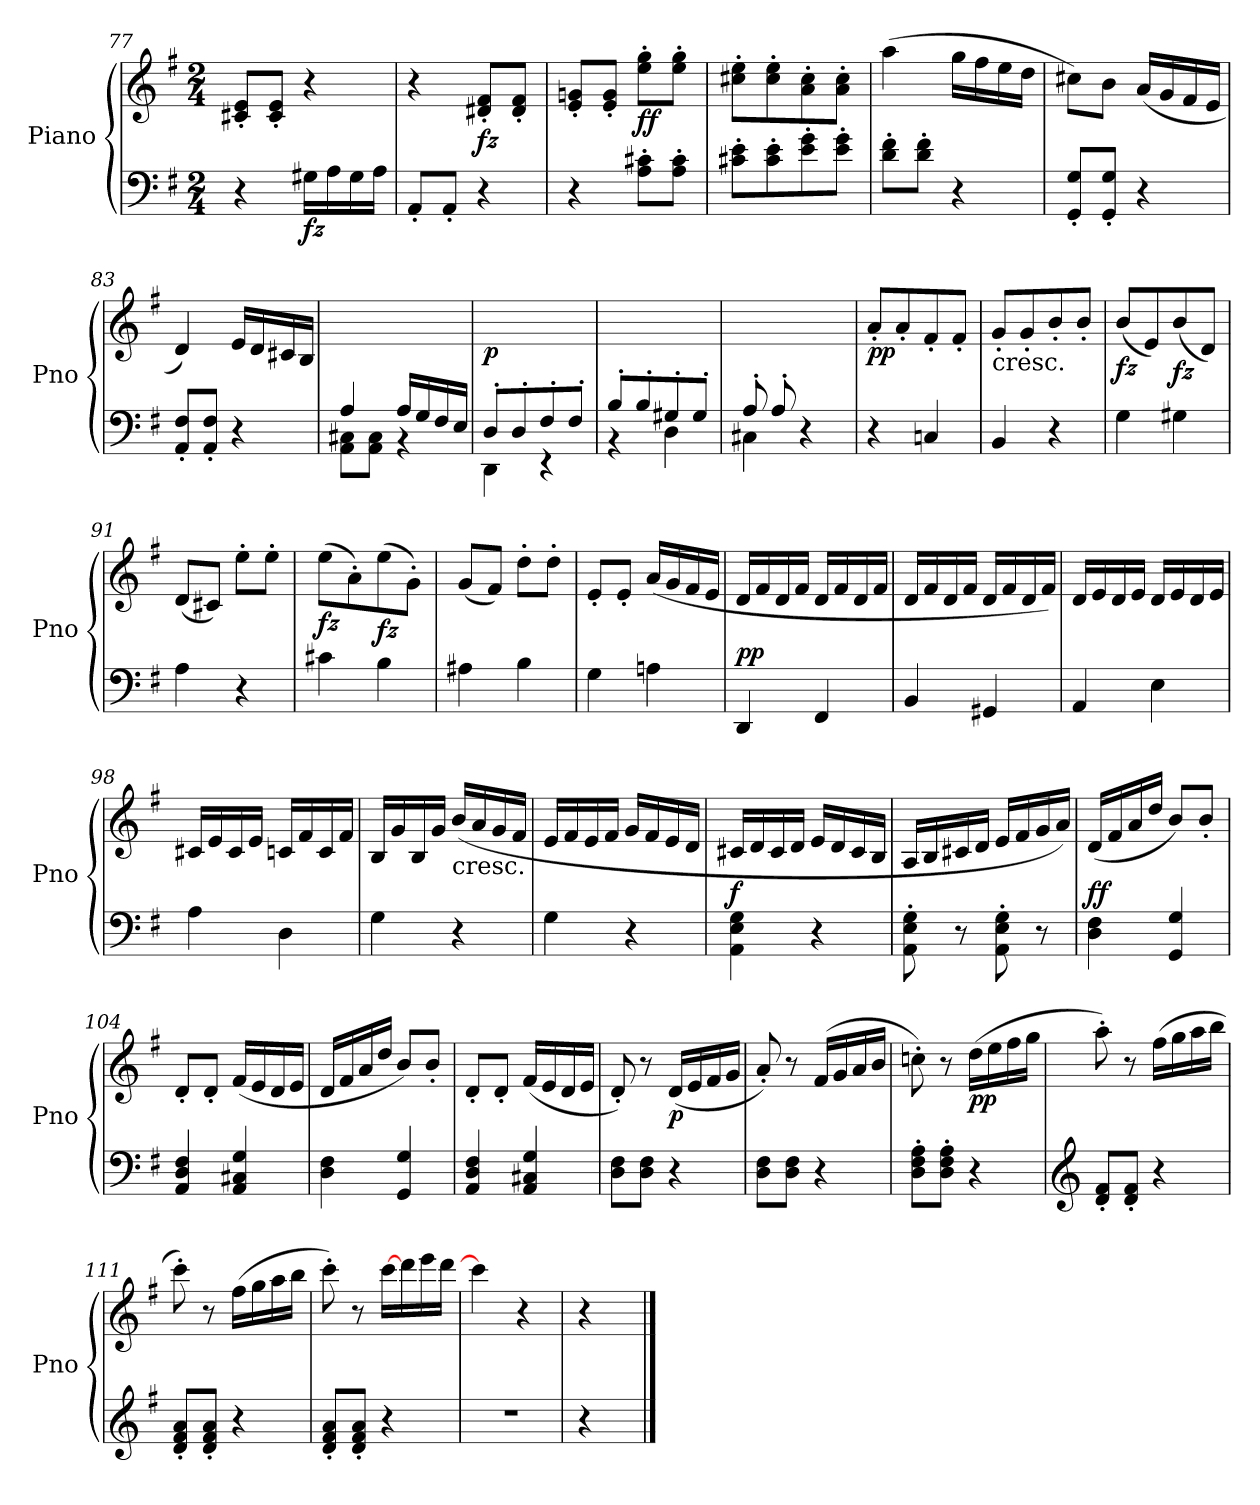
**kern	**kern	**dynam
*part1	*part1	*part1
*staff2	*staff1	*staff1/2
*I"Piano	*	*
*I'Pno	*	*
*clefF4	*clefG2	*
*k[f#]	*k[f#]	*
*M2/4	*M2/4	*
=77	=77	=77
4r	8c#X/' 8e/'L	.
.	8c#/' 8e/'J	.
!	!	!LO:DY:b=2
16G#X\LL	4r	fz
16A\	.	.
16G#\	.	.
16A\JJ	.	.
=78	=78	=78
8AA'/L	4r	.
8AA'/J	.	.
!	!	!LO:DY:b
4r	8d#X/' 8f#/'L	fz
.	8d#/' 8f#/'J	.
!!LO:LB:g=z
=79	=79	=79
4r	8e/' 8gn/'L	.
.	8e/' 8g/'J	.
!	!	!LO:DY:b
8A\<' 8c#X\<'L	8ee\' 8gg\'L	ff
8A\' 8c#\'J	8ee\' 8gg\'J	.
=80	=80	=80
8c#X\<' 8e\<'L	8cc#X\' 8ee\'L	.
8c#\' 8e\'	8cc#\' 8ee\'	.
8e\<' 8g\<'	8a\' 8cc#\'	.
8e\' 8g\'J	8a\' 8cc#\'J	.
=81	=81	=81
8d\' 8f#\'L	(>4aa\	.
8d\' 8f#\'J	.	.
4r	16gg\LL	.
.	16ff#\	.
.	16ee\	.
.	16dd\JJ	.
=82	=82	=82
8GG/' 8G/'L	8cc#X\L)	.
8GG/' 8G/'J	8b\J	.
4r	(<16a/LL	.
.	16g/	.
.	16f#/	.
.	16e/JJ	.
=83	=83	=83
8AA/' 8F#/'L	4d/)	.
8AA/' 8F#/'J	.	.
4r	(>16e/LL	.
.	16d/	.
.	16c#X/	.
.	16B/JJ	.
=84	=84	=84
*^	*	*
4A/)	8AA\ 8C#X\L	2ryy	.
.	8AA\ 8C#\J	.	.
16A/LL	4rBB	.	.
16G/	.	.	.
16F#/	.	.	.
16E/JJ	.	.	.
=85	=85	=85	=85
!	!	!	!LO:DY:b
8D'/L	4DD\	2ryy	p
8D'/	.	.	.
8F#'/	4rEE	.	.
8F#'/J	.	.	.
!!LO:LB:g=z
=86	=86	=86	=86
8B'/L	4r	2ryy	.
8B'/	.	.	.
8G#X'/	4D<\	.	.
8G#'/J	.	.	.
=87	=87	=87	=87
8A'/L	4C#X\	4ryy	.
8A'/	.	.	.
4ryy	4r	8e'\	.
.	.	8e'\J	.
*v	*v	*	*
=88	=88	=88
!	!	!LO:DY:b
4r	8a'/L	pp
.	8a'/	.
4Cn</	8f#'/	.
.	8f#'/J	.
=89	=89	=89
!	!LO:TX:b:t=cresc.	!
4BB/	8g'/L	.
.	8g'/	.
4r	8b'/	.
.	8b'/J	.
=90	=90	=90
!	!	!LO:DY:b
4G<\	(<8b/L	fz
.	8e/)	.
!	!	!LO:DY:b
4G#X\	(<8b/	fz
.	8d/J)	.
=91	=91	=91
4A\	(<8d/L	.
.	8c#X/J)	.
4r	8ee'\L	.
.	8ee'\J	.
=92	=92	=92
!	!	!LO:DY:b
4c#X<\	(>8ee\L	fz
.	8a'\)	.
!	!	!LO:DY:b
4B<\	(>8ee\	fz
.	8g'\J)	.
=93	=93	=93
4A#X\	(<8g/L	.
.	8f#/J)	.
4B\	8dd'\L	.
.	8dd'\J	.
!!LO:LB:g=z
=94	=94	=94
4G\	8e'/L	.
.	8e'/J	.
4An\	(<16a/LL	.
.	16g/	.
.	16f#/	.
.	16e/JJ	.
=95	=95	=95
!	!	!LO:DY:a=2
4DD</	16d/LL	pp
.	16f#/	.
.	16d/	.
.	16f#/JJ	.
4FF#</	16d/LL	.
.	16f#/	.
.	16d/	.
.	16f#/JJ	.
=96	=96	=96
4BB</	16d/LL	.
.	16f#/	.
.	16d/	.
.	16f#/JJ	.
4GG#X</	16d/LL	.
.	16f#/	.
.	16d/	.
.	16f#/JJ)	.
=97	=97	=97
4AA</	16d/LL	.
.	16e/	.
.	16d/	.
.	16e/JJ	.
4E<\	16d/LL	.
.	16e/	.
.	16d/	.
.	16e/JJ	.
=98	=98	=98
4A<\	16c#X/LL	.
.	16e/	.
.	16c#/	.
.	16e/JJ	.
4D<\	16cn/LL	.
.	16f#/	.
.	16c/	.
.	16f#/JJ	.
!!LO:PB:g=z
=99	=99	=99
4G<\	16B/LL	.
.	16g/	.
.	16B/	.
.	16g/JJ	.
!	!LO:TX:b:t=cresc.	!
4r	(<16b/LL	.
.	16a/	.
.	16g/	.
.	16f#/JJ	.
=100	=100	=100
4G\	16e/LL	.
.	16f#/	.
.	16e/	.
.	16f#/JJ	.
4r	16g/LL	.
.	16f#/	.
.	16e/	.
.	16d/JJ	.
=101	=101	=101
!	!	!LO:DY:b
4AA\ 4E\ 4G\	16c#X/LL	f
.	16d/	.
.	16c#/	.
.	16d/JJ	.
4r	16e/LL	.
.	16d/	.
.	16c#/	.
.	16B/JJ	.
=102	=102	=102
8AA\' 8E\' 8G\'	16A/LL	.
.	16B/	.
8r	16c#X/	.
.	16d/JJ	.
8AA\' 8E\' 8G\'	16e/LL	.
.	16f#/	.
8r	16g/	.
.	16a/JJ)	.
=103	=103	=103
!	!	!LO:DY:a=2
4D\< 4F#\<	(<16d/LL	ff
.	16f#/	.
.	16a/	.
.	16dd/JJ	.
4GG/ 4G/	8b/L)	.
.	8b'/J	.
!!LO:LB:g=z
=104	=104	=104
4AA/<< 4D/<< 4F#/<<	8d'/L	.
.	8d'/J	.
4AA/< 4C#X/< 4G/<	(<16f#/LL	.
.	16e/	.
.	16d/	.
.	16e/JJ	.
=105	=105	=105
4D\< 4F#\<	16d/LL	.
.	16f#/	.
.	16a/	.
.	16dd/JJ	.
4GG/ 4G/	8b/L)	.
.	8b'/J	.
=106	=106	=106
4AA/ 4D/ 4F#/	8d'/L	.
.	8d'/J	.
4AA/ 4C#X/ 4G/	(<16f#/LL	.
.	16e/	.
.	16d/	.
.	16e/JJ	.
=107	=107	=107
8D\< 8F#\<L	8d'/)	.
8D\ 8F#\J	8r	.
!	!	!LO:DY:b
4r	(<16d/LL	p
.	16e/	.
.	16f#/	.
.	16g/JJ	.
=108	=108	=108
8D\ 8F#\L	8a'/)	.
8D\ 8F#\J	8r	.
4r	(>16f#/LL	.
.	16g/	.
.	16a/	.
.	16b/JJ	.
=109	=109	=109
8D\' 8F#\' 8A\'L	8ccn'\)	.
8D\' 8F#\' 8A\'J	8r	.
!	!	!LO:DY:b
4r	(>16dd\LL	pp
.	16ee\	.
.	16ff#\	.
.	16gg\JJ	.
=110	=110	=110
*clefG2	*	*
8d/' 8f#/'L	8aa'\)	.
8d/' 8f#/'J	8r	.
4r	(>16ff#\LL	.
.	16gg\	.
.	16aa\	.
.	16bb\JJ	.
!!LO:LB:g=z
=111	=111	=111
8d/' 8f#/' 8a/'L	8ccc'\)	.
8d/' 8f#/' 8a/'J	8r	.
4r	(>16ff#\LL	.
.	16gg\	.
.	16aa\	.
.	16bb\JJ	.
=112	=112	=112
8d/' 8f#/' 8a/'L	8ccc'\)	.
8d/' 8f#/' 8a/'J	8r	.
4r	[16ccc\LL	.
.	16ddd\	.
.	16eee\	.
.	16ddd\JJ	.
=113	=113	=113
2r	4ccc\]	.
.	4r	.
=114	=114	=114
4r	4r	.
==	==	==
*-	*-	*-
